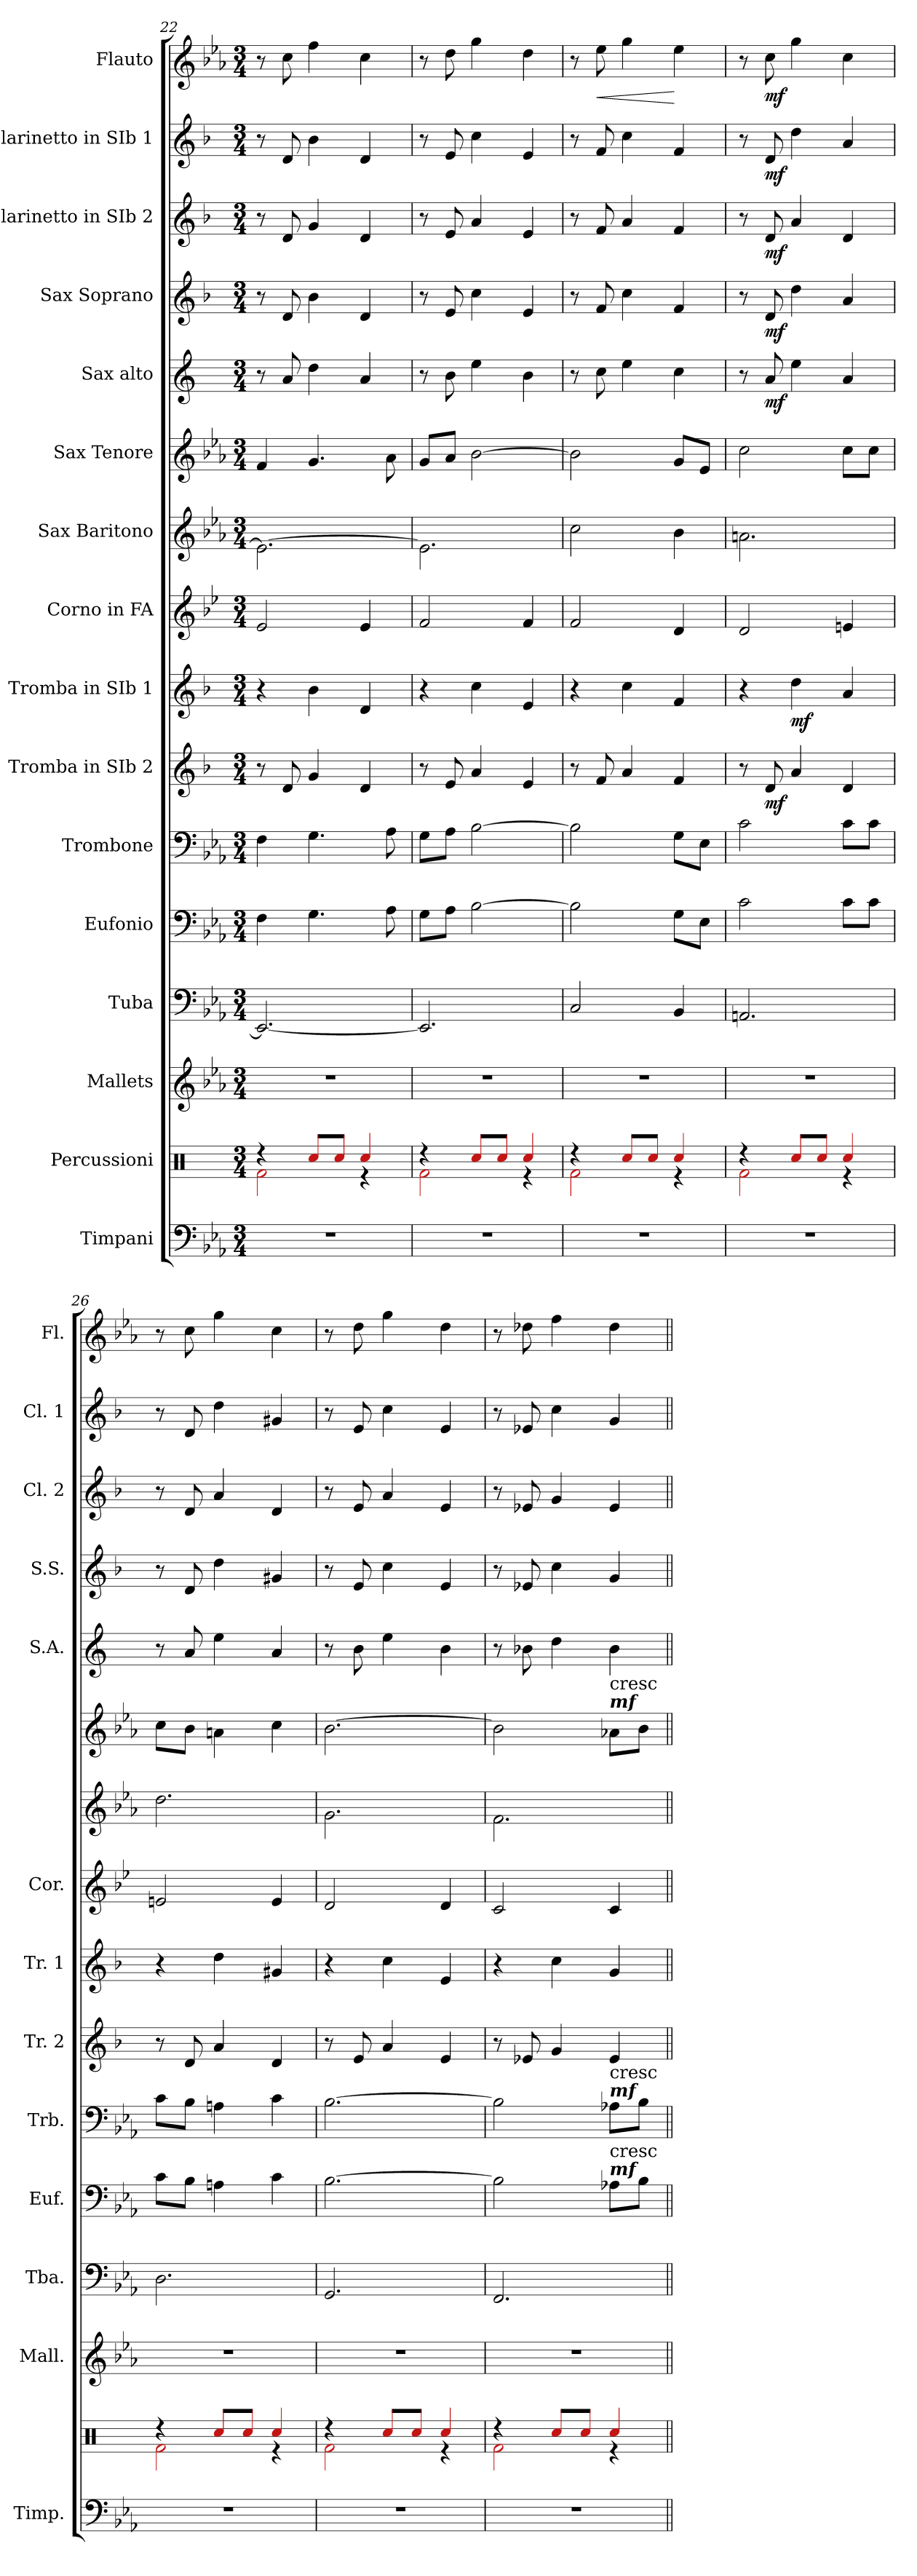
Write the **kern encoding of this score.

**kern	**kern	**kern	**kern	**kern	**kern	**kern	**dynam	**kern	**dynam	**kern	**kern	**kern	**kern	**dynam	**kern	**dynam	**kern	**dynam	**kern	**dynam	**kern	**dynam
*part16	*part15	*part14	*part13	*part12	*part11	*part10	*part10	*part9	*part9	*part8	*part7	*part6	*part5	*part5	*part4	*part4	*part3	*part3	*part2	*part2	*part1	*part1
*staff16	*staff15	*staff14	*staff13	*staff12	*staff11	*staff10	*staff10	*staff9	*staff9	*staff8	*staff7	*staff6	*staff5	*staff5	*staff4	*staff4	*staff3	*staff3	*staff2	*staff2	*staff1	*staff1
*I"Timpani	*I"Percussioni	*I"Mallets	*I"Tuba	*I"Eufonio	*I"Trombone	*I"Tromba in SIb 2	*	*I"Tromba in SIb 1	*	*I"Corno in FA	*I"Sax Baritono	*I"Sax Tenore	*I"Sax alto	*	*I"Sax Soprano	*	*I"Clarinetto in SIb 2	*	*I"Clarinetto in SIb 1	*	*I"Flauto	*
*I'Timp.	*	*I'Mall.	*I'Tba.	*I'Euf.	*I'Trb.	*I'Tr. 2	*	*I'Tr. 1	*	*I'Cor.	*	*	*I'S.A.	*	*I'S.S.	*	*I'Cl. 2	*	*I'Cl. 1	*	*I'Fl.	*
*clefF4	*clefX	*clefG2	*clefF4	*clefF4	*clefF4	*clefG2	*	*clefG2	*	*clefG2	*clefG2	*clefG2	*clefG2	*	*clefG2	*	*clefG2	*	*clefG2	*	*clefG2	*
*	*	*ITrd-14c-24	*	*	*	*ITrd1c2	*	*ITrd1c2	*	*ITrd4c7	*ITrd12c21	*ITrd8c14	*ITrd5c9	*	*ITrd1c2	*	*ITrd1c2	*	*ITrd1c2	*	*	*
*k[b-e-a-]	*k[]	*k[b-e-a-]	*k[b-e-a-]	*k[b-e-a-]	*k[b-e-a-]	*k[b-e-a-]	*	*k[b-e-a-]	*	*k[b-e-a-]	*k[b-e-a-]	*k[b-e-a-]	*k[b-e-a-]	*	*k[b-e-a-]	*	*k[b-e-a-]	*	*k[b-e-a-]	*	*k[b-e-a-]	*
*E-:	*	*E-:	*E-:	*E-:	*E-:	*E-:	*	*E-:	*	*E-:	*	*E-:	*	*	*E-:	*	*E-:	*	*E-:	*	*E-:	*
*M3/4	*M3/4	*M3/4	*M3/4	*M3/4	*M3/4	*M3/4	*	*M3/4	*	*M3/4	*M3/4	*M3/4	*M3/4	*	*M3/4	*	*M3/4	*	*M3/4	*	*M3/4	*
=22	=22	=22	=22	=22	=22	=22	=22	=22	=22	=22	=22	=22	=22	=22	=22	=22	=22	=22	=22	=22	=22	=22
*	*^	*	*	*	*	*	*	*	*	*	*	*	*	*	*	*	*	*	*	*	*	*
2.r	4r	2f\	2.r	2.EE-/_	4F\	4F\	8r	.	4r	.	2A-/	2.E-\_	4F/	8r	.	8r	.	8r	.	8r	.	8r	.
.	.	.	.	.	.	.	8c/	.	.	.	.	.	.	8c/	.	8c/	.	8c/	.	8c/	.	8cc\	.
.	8cc/L	.	.	.	4.G\	4.G\	4f/	.	4a-\	.	.	.	4.G/	4f\	.	4a-\	.	4f/	.	4a-\	.	4ff\	.
.	8cc/J	.	.	.	.	.	.	.	.	.	.	.	.	.	.	.	.	.	.	.	.	.	.
.	4cc/	4r	.	.	.	.	4c/	.	4c/	.	4A-/	.	.	4c/	.	4c/	.	4c/	.	4c/	.	4cc\	.
.	.	.	.	.	8A-\	8A-\	.	.	.	.	.	.	8A-\	.	.	.	.	.	.	.	.	.	.
=23	=23	=23	=23	=23	=23	=23	=23	=23	=23	=23	=23	=23	=23	=23	=23	=23	=23	=23	=23	=23	=23	=23	=23
2.r	4r	2f\	2.r	2.EE-/]	8G\L	8G\L	8r	.	4r	.	2B-/	2.E-\]	8G/L	8r	.	8r	.	8r	.	8r	.	8r	.
.	.	.	.	.	8A-\J	8A-\J	8d/	.	.	.	.	.	8A-/J	8d\	.	8d/	.	8d/	.	8d/	.	8dd\	.
.	8cc/L	.	.	.	[2B-\	[2B-\	4g/	.	4b-\	.	.	.	[2B-\	4g\	.	4b-\	.	4g/	.	4b-\	.	4gg\	.
.	8cc/J	.	.	.	.	.	.	.	.	.	.	.	.	.	.	.	.	.	.	.	.	.	.
.	4cc/	4r	.	.	.	.	4d/	.	4d/	.	4B-/	.	.	4d\	.	4d/	.	4d/	.	4d/	.	4dd\	.
=24	=24	=24	=24	=24	=24	=24	=24	=24	=24	=24	=24	=24	=24	=24	=24	=24	=24	=24	=24	=24	=24	=24	=24
2.r	4r	2f\	2.r	2C/	2B-\]	2B-\]	8r	.	4r	.	2B-/	2c\	2B-\]	8r	.	8r	.	8r	.	8r	.	8r	.
!	!	!	!	!	!	!	!	!	!	!	!	!	!	!	!	!	!	!	!	!	!	!	!LO:HP:b
.	.	.	.	.	.	.	8e-/	.	.	.	.	.	.	8e-\	.	8e-/	.	8e-/	.	8e-/	.	8ee-\	<
.	8cc/L	.	.	.	.	.	4g/	.	4b-\	.	.	.	.	4g\	.	4b-\	.	4g/	.	4b-\	.	4gg\	.
.	8cc/J	.	.	.	.	.	.	.	.	.	.	.	.	.	.	.	.	.	.	.	.	.	.
.	4cc/	4r	.	4BB-/	8G\L	8G\L	4e-/	.	4e-/	.	4G/	4B-\	8G/L	4e-\	.	4e-/	.	4e-/	.	4e-/	.	4ee-\	[
.	.	.	.	.	8E-\J	8E-\J	.	.	.	.	.	.	8E-/J	.	.	.	.	.	.	.	.	.	.
=25	=25	=25	=25	=25	=25	=25	=25	=25	=25	=25	=25	=25	=25	=25	=25	=25	=25	=25	=25	=25	=25	=25	=25
2.r	4r	2f\	2.r	2.AAn/	2c\	2c\	8r	.	4r	.	2G/	2.An\	2c\	8r	.	8r	.	8r	.	8r	.	8r	.
!	!	!	!	!	!	!	!	!LO:DY:b	!	!	!	!	!	!	!LO:DY:b	!	!LO:DY:b	!	!LO:DY:b	!	!LO:DY:b	!	!LO:DY:b
.	.	.	.	.	.	.	8c/	mf	.	.	.	.	.	8c/	mf	8c/	mf	8c/	mf	8c/	mf	8cc\	mf
!	!	!	!	!	!	!	!	!	!	!LO:DY:b	!	!	!	!	!	!	!	!	!	!	!	!	!
.	8cc/L	.	.	.	.	.	4g/	.	4cc\	mf	.	.	.	4g\	.	4cc\	.	4g/	.	4cc\	.	4gg\	.
.	8cc/J	.	.	.	.	.	.	.	.	.	.	.	.	.	.	.	.	.	.	.	.	.	.
.	4cc/	4r	.	.	8c\L	8c\L	4c/	.	4g/	.	4An/	.	8c\L	4c/	.	4g/	.	4c/	.	4g/	.	4cc\	.
.	.	.	.	.	8c\J	8c\J	.	.	.	.	.	.	8c\J	.	.	.	.	.	.	.	.	.	.
=26	=26	=26	=26	=26	=26	=26	=26	=26	=26	=26	=26	=26	=26	=26	=26	=26	=26	=26	=26	=26	=26	=26	=26
2.r	4r	2f\	2.r	2.D\	8c\L	8c\L	8r	.	4r	.	2An/	2.d\	8c\L	8r	.	8r	.	8r	.	8r	.	8r	.
.	.	.	.	.	8B-\J	8B-\J	8c/	.	.	.	.	.	8B-\J	8c/	.	8c/	.	8c/	.	8c/	.	8cc\	.
.	8cc/L	.	.	.	4An\	4An\	4g/	.	4cc\	.	.	.	4An\	4g\	.	4cc\	.	4g/	.	4cc\	.	4gg\	.
.	8cc/J	.	.	.	.	.	.	.	.	.	.	.	.	.	.	.	.	.	.	.	.	.	.
.	4cc/	4r	.	.	4c\	4c\	4c/	.	4f#X/	.	4A/	.	4c\	4c/	.	4f#X/	.	4c/	.	4f#X/	.	4cc\	.
=27	=27	=27	=27	=27	=27	=27	=27	=27	=27	=27	=27	=27	=27	=27	=27	=27	=27	=27	=27	=27	=27	=27	=27
2.r	4r	2f\	2.r	2.GG/	[2.B-\	[2.B-\	8r	.	4r	.	2G/	2.G\	[2.B-\	8r	.	8r	.	8r	.	8r	.	8r	.
.	.	.	.	.	.	.	8d/	.	.	.	.	.	.	8d\	.	8d/	.	8d/	.	8d/	.	8dd\	.
.	8cc/L	.	.	.	.	.	4g/	.	4b-\	.	.	.	.	4g\	.	4b-\	.	4g/	.	4b-\	.	4gg\	.
.	8cc/J	.	.	.	.	.	.	.	.	.	.	.	.	.	.	.	.	.	.	.	.	.	.
.	4cc/	4r	.	.	.	.	4d/	.	4d/	.	4G/	.	.	4d\	.	4d/	.	4d/	.	4d/	.	4dd\	.
=28	=28	=28	=28	=28	=28	=28	=28	=28	=28	=28	=28	=28	=28	=28	=28	=28	=28	=28	=28	=28	=28	=28	=28
2.r	4r	2f\	2.r	2.FF/	2B-\]	2B-\]	8r	.	4r	.	2F/	2.F\	2B-\]	8r	.	8r	.	8r	.	8r	.	8r	.
.	.	.	.	.	.	.	8d-X/	.	.	.	.	.	.	8d-X\	.	8d-X/	.	8d-X/	.	8d-X/	.	8dd-X\	.
.	8cc/L	.	.	.	.	.	4f/	.	4b-\	.	.	.	.	4f\	.	4b-\	.	4f/	.	4b-\	.	4ff\	.
.	8cc/J	.	.	.	.	.	.	.	.	.	.	.	.	.	.	.	.	.	.	.	.	.	.
!	!	!	!	!	!	!	!	!	!	!	!	!	!LO:TX:a:Bi:t=mf	!	!	!	!	!	!	!	!	!	!
!	!	!	!	!	!	!	!	!	!	!	!	!	!LO:TX:a:t=cresc	!	!	!	!	!	!	!	!	!	!
!	!	!	!	!	!	!LO:TX:a:Bi:t=mf	!	!	!	!	!	!	!	!	!	!	!	!	!	!	!	!	!
!	!	!	!	!	!	!LO:TX:a:t=cresc	!	!	!	!	!	!	!	!	!	!	!	!	!	!	!	!	!
!	!	!	!	!	!LO:TX:a:Bi:t=mf	!	!	!	!	!	!	!	!	!	!	!	!	!	!	!	!	!	!
!	!	!	!	!	!LO:TX:a:t=cresc	!	!	!	!	!	!	!	!	!	!	!	!	!	!	!	!	!	!
.	4cc/	4r	.	.	8A-X\L	8A-X\L	4d-/	.	4f/	.	4F/	.	8A-X\L	4d-\	.	4f/	.	4d-/	.	4f/	.	4dd-\	.
.	.	.	.	.	8B-\J	8B-\J	.	.	.	.	.	.	8B-\J	.	.	.	.	.	.	.	.	.	.
*	*v	*v	*	*	*	*	*	*	*	*	*	*	*	*	*	*	*	*	*	*	*	*	*
=||	=||	=||	=||	=||	=||	=||	=||	=||	=||	=||	=||	=||	=||	=||	=||	=||	=||	=||	=||	=||	=||	=||
*-	*-	*-	*-	*-	*-	*-	*-	*-	*-	*-	*-	*-	*-	*-	*-	*-	*-	*-	*-	*-	*-	*-
